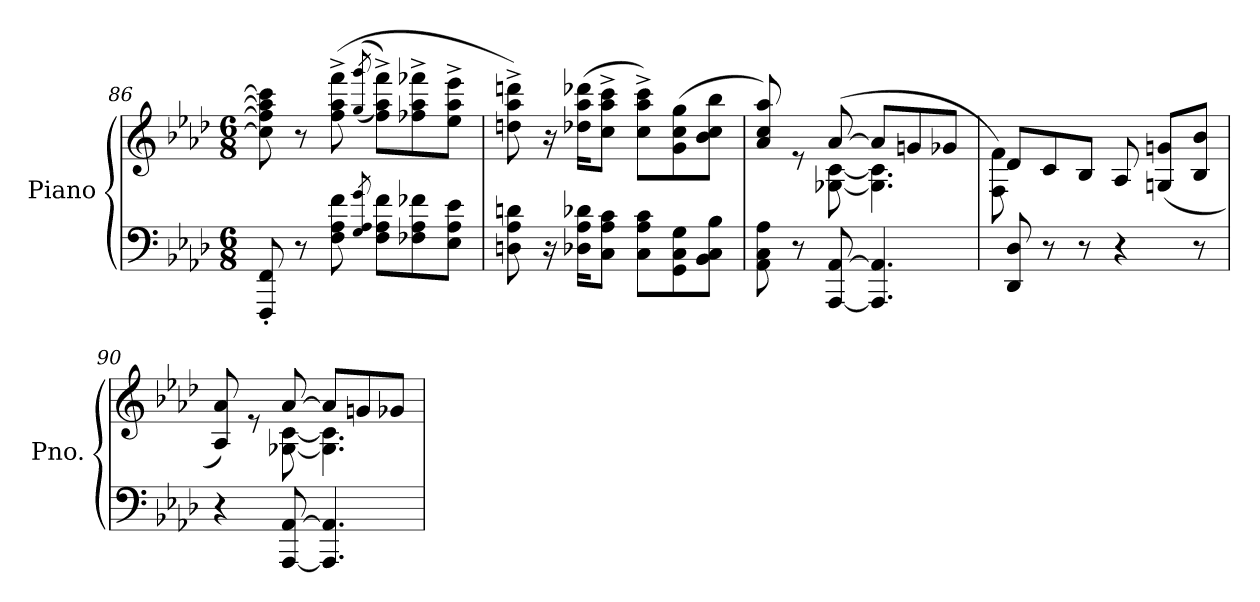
**kern	**kern
*part1	*part1
*staff2	*staff1
*I"Piano	*
*I'Pno.	*
!!LO:LB:g=z
*clefF4	*clefG2
*k[b-e-a-d-]	*k[b-e-a-d-]
*M6/8	*M6/8
=86	=86
8FFF/' 8FF/'	8cc\] 8ff\] 8aa-\] 8ccc\]
8r	8r
8F\ 8A-\ 8f\	(8ff\^ 8aa-\^ 8fff\^
8qG/ 8qA-/ 8qg/	((>8qgg/ 8qggg/
8F\ 8A-\ 8f\L	8ff\^ 8aa-\^ 8fff\^L))
8F-X\ 8A-\ 8f-X\	8ff-X\^ 8aa-\^ 8fff-X\^
8E-\ 8A-\ 8e-\J	8ee-\^ 8aa-\^ 8eee-\^J
=87	=87
8Dn\ 8A-\ 8dn\	8ddn\^ 8aa-\^ 8dddn\^)
16r	16r
16D-X\ 16A-\ 16d-X\KL	(16dd-X\ 16aa-\ 16ddd-X\KL
8C\ 8A-\ 8c\J	8cc\^ 8aa-\^ 8ccc\^J
8C\ 8A-\ 8c\L	8cc\^ 8aa-\^ 8ccc\^L)
8GG\ 8C\ 8G\	(8g\ 8cc\ 8gg\
8BB-\ 8C\ 8B-\J	8b-\ 8cc\ 8bb-\J
=88	=88
*	*^
8AA-\ 8C\ 8A-\	8a-/ 8cc/ 8aa-/)	4ryy
8r	8re	.
[8AAA-/ [8AA-/	([8a-/	[8G-X\ [8c\
4.AAA-/] 4.AA-/]	8a-/L]	4.G-\] 4.c\]
.	8gn/	.
.	8g-X/J	.
=89	=89	=89
8DD-/ 8D-/	8d-/L	8F\ 8f\)
8r	8c/	2ryy
8r	8B-/J	.
4r	8A-/	.
.	(8Gn/ 8gn/L	.
8r	8B-/ 8b-/J	8ryy
=90	=90	=90
4r	8A-/ 8a-/)	4ryy
.	8re	.
[8AAA-/ [8AA-/	[8a-/	[8G-X\ [8c\
4.AAA-/] 4.AA-/]	8a-/L]	4.G-\] 4.c\]
.	8gn/	.
.	8g-X/J	.
*	*v	*v
=	=
*-	*-
